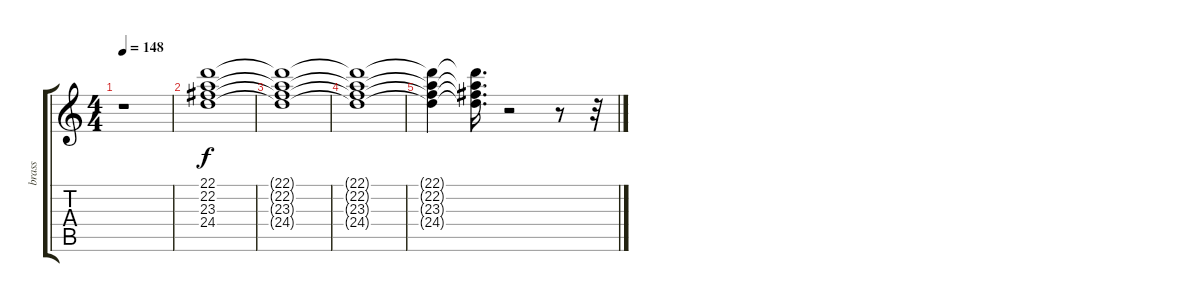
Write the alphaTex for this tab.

\track ("brass" "brass") {instrument brasssection}
\staff {score tabs}
\tuning (E4 B3 G3 D3 A2 E2) {hide}
\ts (4 4)
\tempo 148
\clef g2
\ks c
r.1{dy f} |
(22.1 22.2 23.3 24.4).1 |
(22.1{t} 22.2{t} 23.3{t} 24.4{t}).1 |
(22.1{t} 22.2{t} 23.3{t} 24.4{t}).1 |
(22.1{t} 22.2{t} 23.3{t} 24.4{t}).4 (22.1{t} 22.2{t} 23.3{t} 24.4{t}).16{d} r.2 r.8 r.32
